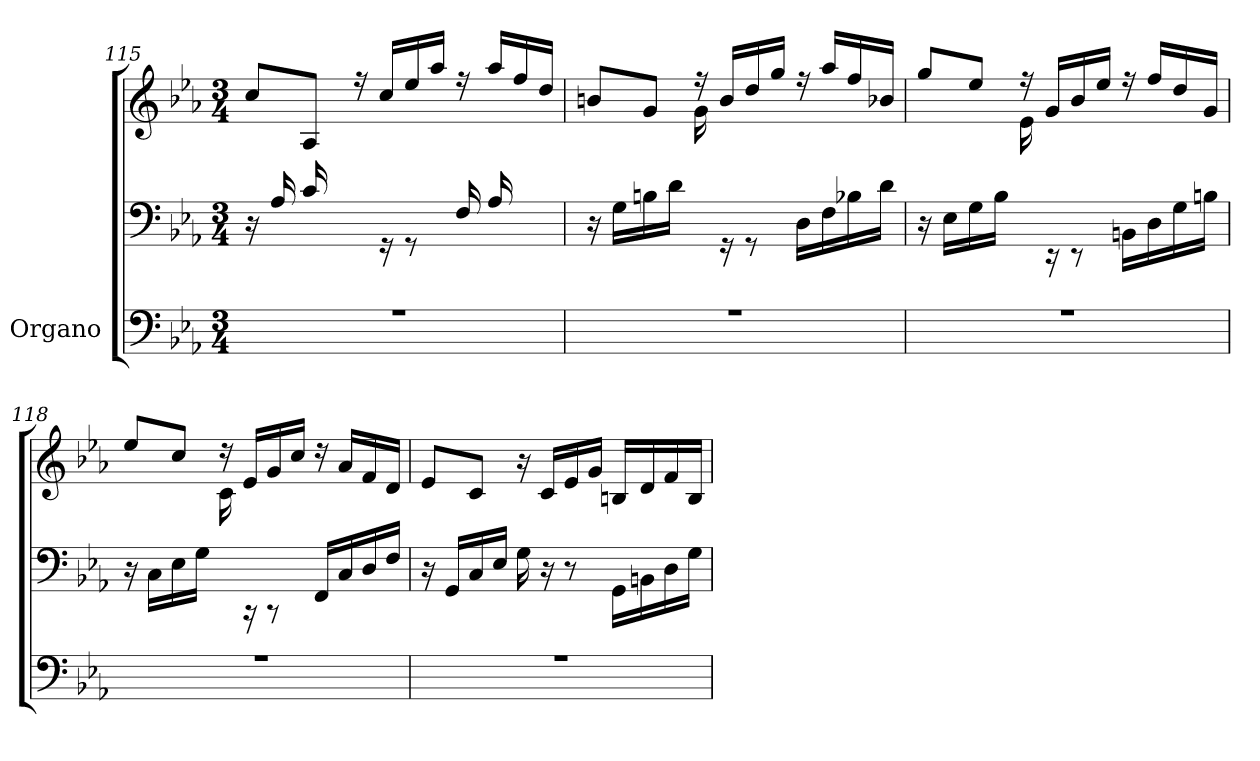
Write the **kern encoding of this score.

**kern	**kern	**kern
*part1	*part1	*part1
*staff3	*staff2	*staff1
*I"Organo	*	*
*clefF4	*clefF4	*clefG2
*k[b-e-a-]	*k[b-e-a-]	*k[b-e-a-]
*M3/4	*M3/4	*M3/4
=115	=115	=115
*^	*	*^
2.r	2.ryy	16r	8cc/L	8.ryy
.	.	16A-/LL	.	.
.	.	16c/	8A-/J	.
.	.	8ryy	.	16e-\JJ
.	.	.	16rff	16a-\
.	.	16rGG	16cc/LL	16ryy
*	*	*	*v	*v
.	.	8rGG	16ee-/
.	.	.	16aa-/JJ
.	.	16F/LL	16rff
.	.	16A-/	16aa-/LL
*	*	*	*^
.	.	8ryy	16ff/	16d\
.	.	.	16dd/JJ	16f\JJ
=116	=116	=116	=116	=116
2.r	2.ryy	16r	8bn/L	4ryy
.	.	16G\LL	.	.
.	.	16Bn\	8g/J	.
.	.	16d\JJ	.	.
.	.	16ryy	16rff	16g\
.	.	16rGG	16b/LL	4..ryy
.	.	8rGG	16dd/	.
.	.	.	16gg/JJ	.
.	.	16D\LL	16rff	.
.	.	16F\	16aa-/LL	.
.	.	16B-X\	16ff/	.
.	.	16d\JJ	16b-X/JJ	.
=117	=117	=117	=117	=117
2.r	2.ryy	16r	8gg/L	4ryy
.	.	16E-\LL	.	.
.	.	16G\	8ee-/J	.
.	.	16B-\JJ	.	.
.	.	16ryy	16rff	16e-\
.	.	16rEE	16g/LL	4..ryy
.	.	8rEE	16b-/	.
.	.	.	16ee-/JJ	.
.	.	16BBn\LL	16rff	.
.	.	16D\	16ff/LL	.
.	.	16G\	16dd/	.
.	.	16Bn\JJ	16g/JJ	.
=118	=118	=118	=118	=118
2.r	2.ryy	16r	8ee-/L	4ryy
.	.	16C\LL	.	.
.	.	16E-\	8cc/J	.
.	.	16G\JJ	.	.
.	.	16ryy	16rdd	16c\
.	.	16rCC	16e-/LL	4..ryy
.	.	8rCC	16g/	.
.	.	.	16cc/JJ	.
.	.	16FF/LL	16rdd	.
.	.	16C/	16a-/LL	.
.	.	16D/	16f/	.
.	.	16F/JJ	16d/JJ	.
*	*	*	*v	*v
=119	=119	=119	=119
2.r	2.ryy	16r	8e-/L
.	.	16GG/LL	.
.	.	16C/	8c/J
.	.	16E-/JJ	.
.	.	16G\	16r
.	.	16r	16c/LL
.	.	8r	16e-/
.	.	.	16g/JJ
.	.	16GG\LL	16Bn/LL
.	.	16BBn\	16d/
.	.	16D\	16f/
.	.	16G\JJ	16B/JJ
*v	*v	*	*
=	=	=
*-	*-	*-
